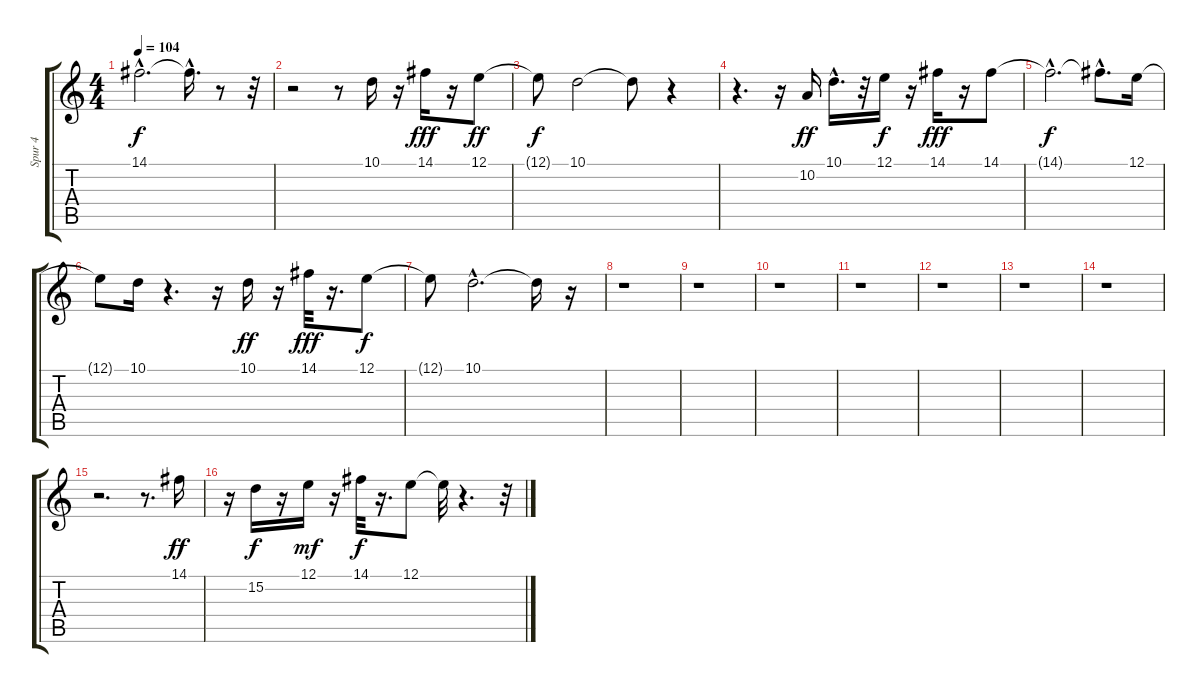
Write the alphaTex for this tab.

\track ("Spur 4" "Spur 4") {instrument pad1newage}
\staff {score tabs}
\tuning (E4 B3 G3 D3 A2 E2) {hide}
\ts (4 4)
\tempo 104
\clef g2
\ks c
14.1{hac t}.2{d dy f} 14.1{hac t}.16{d} r.8 r.32 |
r.2 r.8 10.1.16 r.16 14.1.16{dy fff} r.16 12.1.8{dy ff} |
12.1{t}.8{dy f} 10.1.2 10.1{t}.8 r.4 |
r.4{d} r.16 10.2.16{dy ff} 10.1{hac}.16{d} r.32 12.1.16{dy f} r.16 14.1.16{dy fff} r.16 14.1.8 |
14.1{hac t}.2{d dy f} 14.1{hac t}.8{d} 12.1.16 |
12.1{t}.8 10.1.16 r.4{d} r.16 10.1.16{dy ff} r.16 14.1.32{dy fff} r.16{d} 12.1.8{dy f} |
12.1{t}.8 10.1{hac}.2{d} 10.1{t}.16 r.16 |
r.1 |
r.1 |
r.1 |
r.1 |
r.1 |
r.1 |
r.1 |
r.2{d} r.8{d} 14.1.16{dy ff} |
r.16 15.2.16{dy f} r.16 12.1.16{dy mf} r.16 14.1.32{dy f} r.16{d} 12.1.8 12.1{t}.32 r.4{d} r.32
